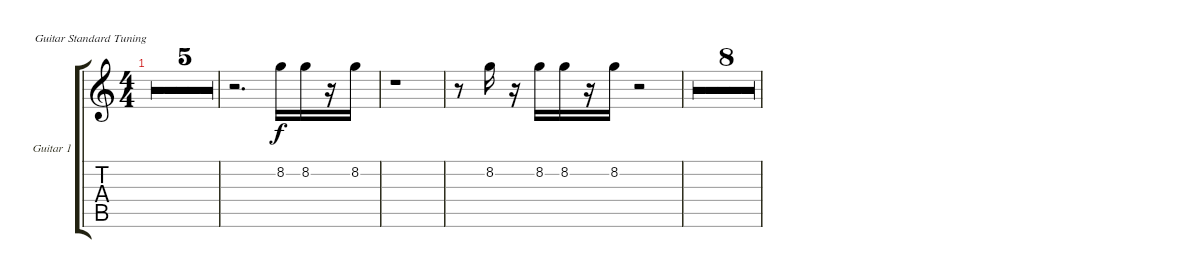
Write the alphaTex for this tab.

\defaultSystemsLayout 4
\bracketExtendMode groupsimilarinstruments
\useSystemSignSeparator
\multiBarRest
\multiTrackTrackNamePolicy allsystems
\firstSystemTrackNameMode fullname
\firstSystemTrackNameOrientation horizontal
\otherSystemsTrackNameOrientation horizontal
\defaultBarNumberDisplay FirstOfSystem
\track ("Guitar 1" "Gtr. 1") {multiBarRest instrument overdrivenguitar}
\staff {score tabs}
\tuning (E4 B3 G3 D3 A2 E2)
\ts (4 4)
\tempo 119
\clef g2
\ks aminor
r.1{dy f} |
r.1 |
r.1 |
r.1 |
r.1 |
r.2{d} 8.2.16 8.2.16 r.16 8.2.16 |
r.1 |
r.8 8.2.16 r.16 8.2.16 8.2.16 r.16 8.2.16 r.2 |
r.1 |
r.1 |
r.1 |
r.1 |
r.1 |
r.1 |
r.1 |
r.1
